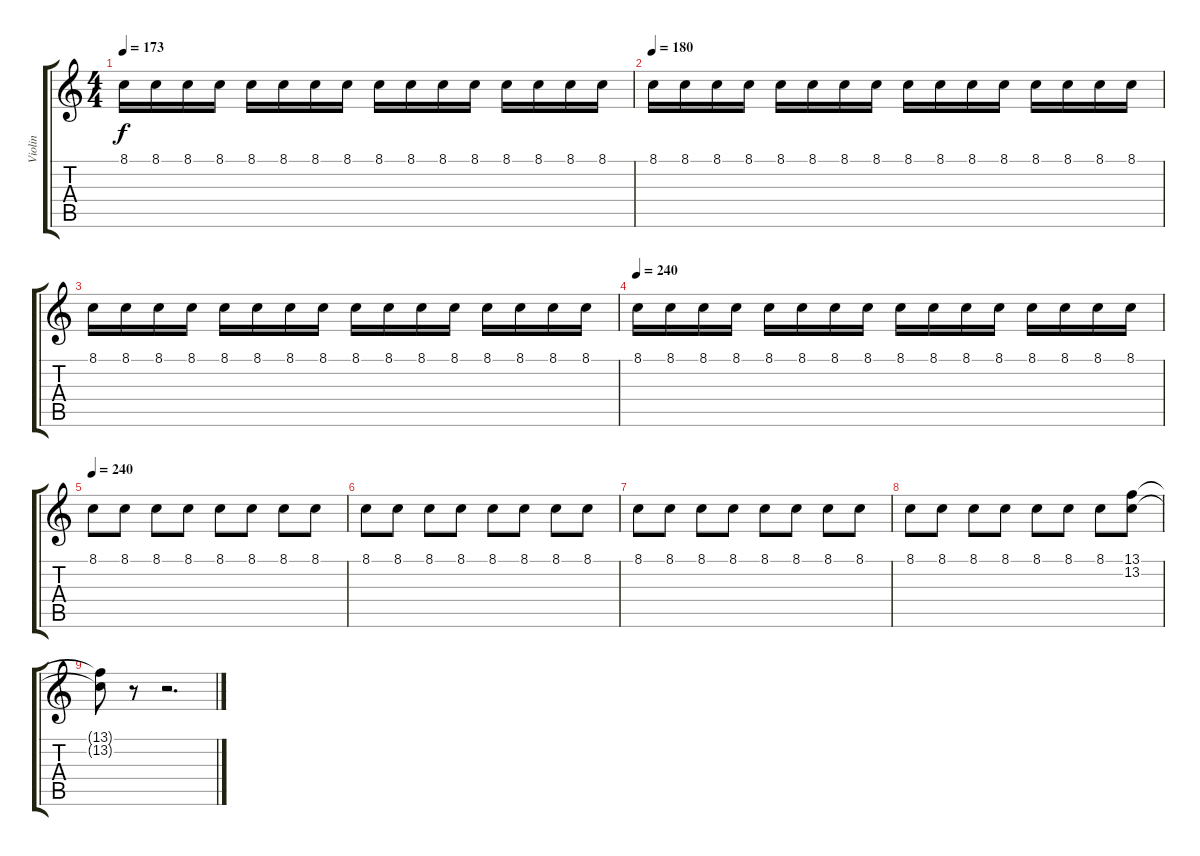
\track ("Violin" "Violin") {instrument viola}
\staff {score tabs}
\tuning (E4 B3 G3 D3 A2 E2) {hide}
\ts (4 4)
\tempo 173
\clef g2
\ks c
8.1.16{dy f} 8.1.16 8.1.16 8.1.16 8.1.16 8.1.16 8.1.16 8.1.16 8.1.16 8.1.16 8.1.16 8.1.16 8.1.16 8.1.16 8.1.16 8.1.16 |
\tempo 180
8.1.16 8.1.16 8.1.16 8.1.16 8.1.16 8.1.16 8.1.16 8.1.16 8.1.16 8.1.16 8.1.16 8.1.16 8.1.16 8.1.16 8.1.16 8.1.16 |
8.1.16 8.1.16 8.1.16 8.1.16 8.1.16 8.1.16 8.1.16 8.1.16 8.1.16 8.1.16 8.1.16 8.1.16 8.1.16 8.1.16 8.1.16 8.1.16 |
\tempo 240
8.1.16 8.1.16 8.1.16 8.1.16 8.1.16 8.1.16 8.1.16 8.1.16 8.1.16 8.1.16 8.1.16 8.1.16 8.1.16 8.1.16 8.1.16 8.1.16 |
\tempo 240
8.1.8 8.1.8 8.1.8 8.1.8 8.1.8 8.1.8 8.1.8 8.1.8 |
8.1.8 8.1.8 8.1.8 8.1.8 8.1.8 8.1.8 8.1.8 8.1.8 |
8.1.8 8.1.8 8.1.8 8.1.8 8.1.8 8.1.8 8.1.8 8.1.8 |
8.1.8 8.1.8 8.1.8 8.1.8 8.1.8 8.1.8 8.1.8 (13.1 13.2).8 |
(13.1{t} 13.2{t}).8 r.8 r.2{d}
